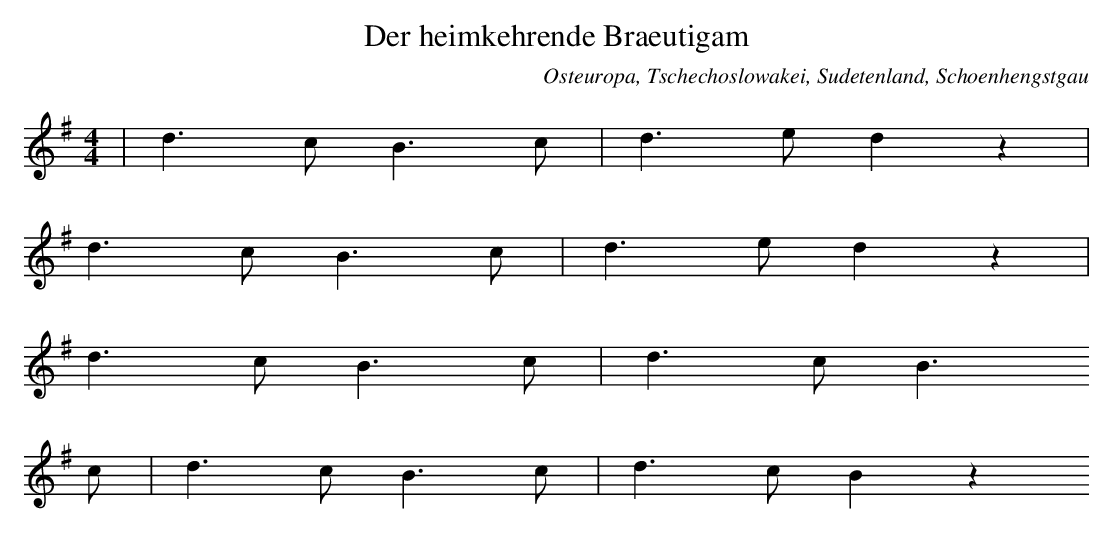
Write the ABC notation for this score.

X:1
T: Der heimkehrende Braeutigam
O: Osteuropa, Tschechoslowakei, Sudetenland, Schoenhengstgau
M: 4/4
L: 1/8
K: G
 | d3cB3c | d3ed2z2 |
d3cB3c | d3ed2z2 |
d3cB3c | d3cB3
c | d3cB3c | d3cB2z2
